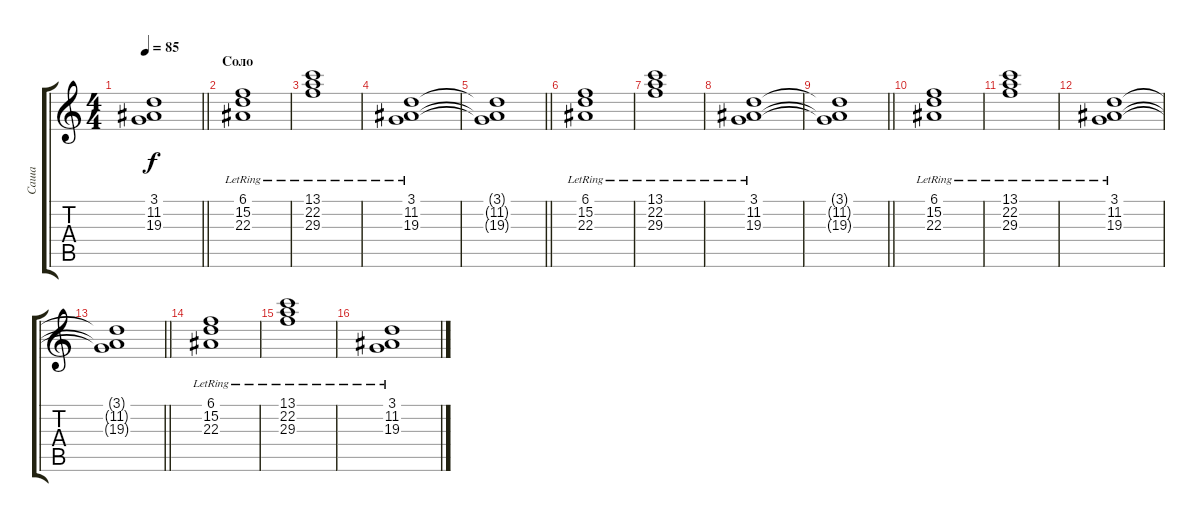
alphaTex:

\track ("Саша" "Саша") {instrument stringensemble1}
\staff {score tabs}
\tuning (E4 B3 G3 D3 A2 E2) {hide}
\ts (4 4)
\tempo 85
\clef g2
\barLineRight lightlight
\ks c
(3.1{t} 11.2{t} 19.3{t}).1{dy f} |
\section ("" "Соло")
(6.1{lr} 15.2{lr} 22.3{lr}).1 |
(13.1{lr} 22.2{lr} 29.3{lr}).1 |
(3.1{lr} 11.2{lr} 19.3{lr}).1 |
\barLineRight lightlight
(3.1{t} 11.2{t} 19.3{t}).1 |
(6.1{lr} 15.2{lr} 22.3{lr}).1 |
(13.1{lr} 22.2{lr} 29.3{lr}).1 |
(3.1{lr} 11.2{lr} 19.3{lr}).1 |
\barLineRight lightlight
(3.1{t} 11.2{t} 19.3{t}).1 |
(6.1{lr} 15.2{lr} 22.3{lr}).1 |
(13.1{lr} 22.2{lr} 29.3{lr}).1 |
(3.1{lr} 11.2{lr} 19.3{lr}).1 |
\barLineRight lightlight
(3.1{t} 11.2{t} 19.3{t}).1 |
(6.1{lr} 15.2{lr} 22.3{lr}).1 |
(13.1{lr} 22.2{lr} 29.3{lr}).1 |
(3.1{lr} 11.2{lr} 19.3{lr}).1
